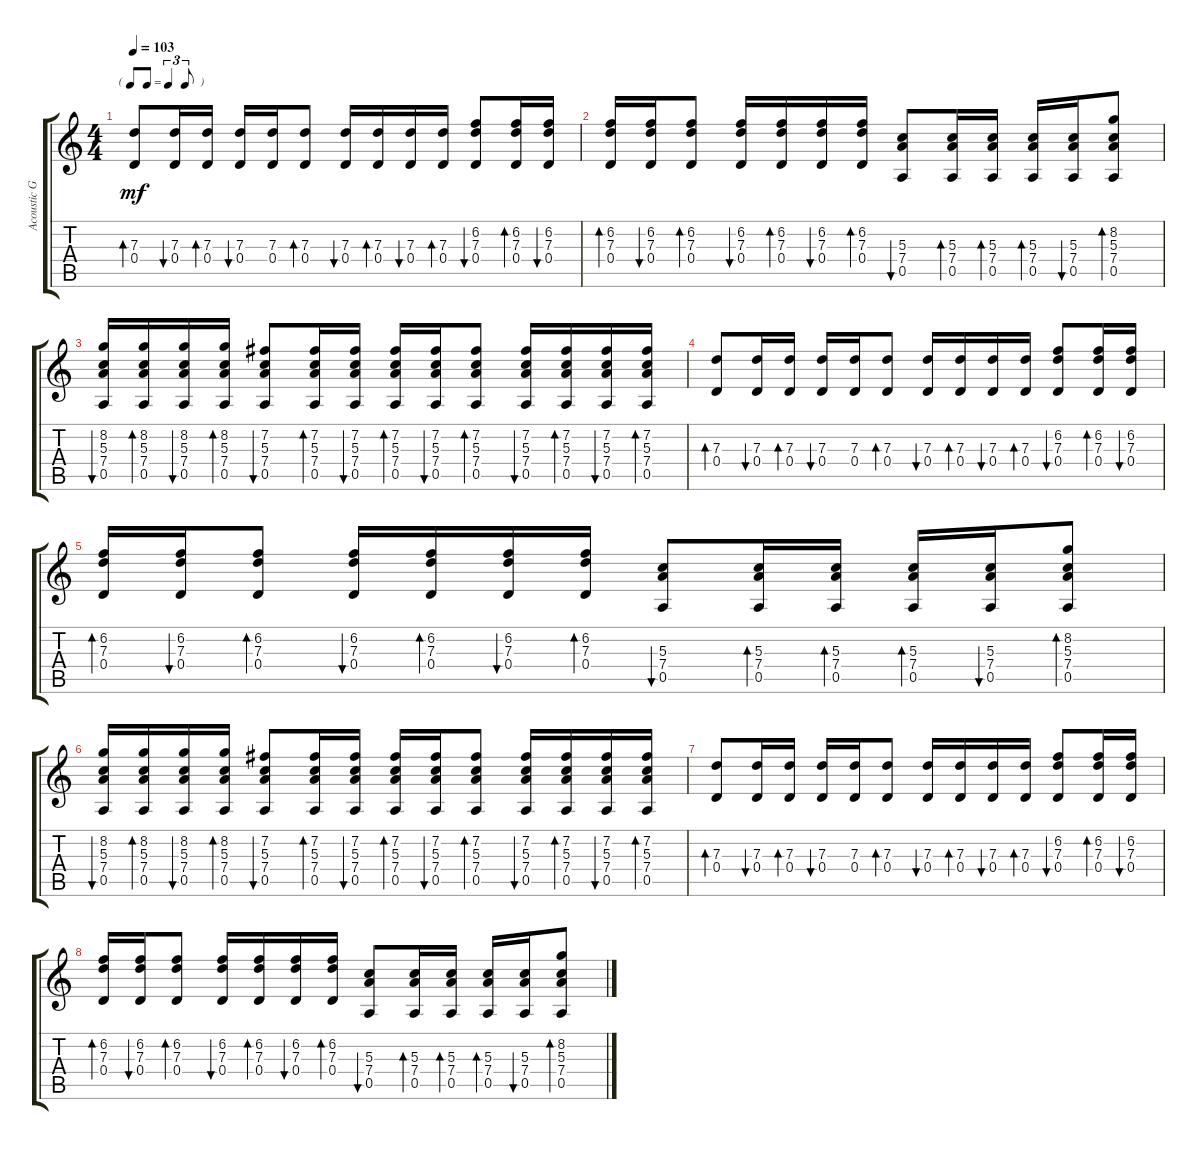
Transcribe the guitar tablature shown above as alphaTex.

\track ("Acoustic Guitar" "Acoustic G") {instrument acousticguitarsteel}
\staff {score tabs}
\tuning (E4 B3 G3 D3 A2 E2) {hide}
\ts (4 4)
\tf triplet8th
\tempo 103
\clef g2
\ks c
(7.3 0.4).8{bd 60 dy mf} (7.3 0.4).16{bu 120} (7.3 0.4).16{bd 120} (7.3 0.4).16{bu 120} (7.3 0.4).16 (7.3 0.4).8{bd 120} (7.3 0.4).16{bu 120} (7.3 0.4).16{bd 120} (7.3 0.4).16{bu 120} (7.3 0.4).16{bd 120} (6.2 7.3 0.4).8{bu 120} (6.2 7.3 0.4).16{bd 120} (6.2 7.3 0.4).16{bu 120} |
(6.2 7.3 0.4).16{bd 120} (6.2 7.3 0.4).16{bu 120} (6.2 7.3 0.4).8{bd 120} (6.2 7.3 0.4).16{bu 120} (6.2 7.3 0.4).16{bd 120} (6.2 7.3 0.4).16{bu 120} (6.2 7.3 0.4).16{bd 120} (5.3 7.4 0.5).8{bu 60} (5.3 7.4 0.5).16{bd 60} (5.3 7.4 0.5).16{bd 60} (5.3 7.4 0.5).16{bd 60} (5.3 7.4 0.5).16{bu 60} (8.2 5.3 7.4 0.5).8{bd 60} |
(8.2 5.3 7.4 0.5).16{bu 60} (8.2 5.3 7.4 0.5).16{bd 60} (8.2 5.3 7.4 0.5).16{bu 60} (8.2 5.3 7.4 0.5).16{bd 60} (7.2 5.3 7.4 0.5).8{bu 60} (7.2 5.3 7.4 0.5).16{bd 60} (7.2 5.3 7.4 0.5).16{bu 60} (7.2 5.3 7.4 0.5).16{bd 60} (7.2 5.3 7.4 0.5).16{bu 60} (7.2 5.3 7.4 0.5).8{bd 60} (7.2 5.3 7.4 0.5).16{bu 60} (7.2 5.3 7.4 0.5).16{bd 60} (7.2 5.3 7.4 0.5).16{bu 60} (7.2 5.3 7.4 0.5).16{bd 60} |
(7.3 0.4).8{bd 60} (7.3 0.4).16{bu 120} (7.3 0.4).16{bd 120} (7.3 0.4).16{bu 120} (7.3 0.4).16 (7.3 0.4).8{bd 120} (7.3 0.4).16{bu 120} (7.3 0.4).16{bd 120} (7.3 0.4).16{bu 120} (7.3 0.4).16{bd 120} (6.2 7.3 0.4).8{bu 120} (6.2 7.3 0.4).16{bd 120} (6.2 7.3 0.4).16{bu 120} |
(6.2 7.3 0.4).16{bd 120} (6.2 7.3 0.4).16{bu 120} (6.2 7.3 0.4).8{bd 120} (6.2 7.3 0.4).16{bu 120} (6.2 7.3 0.4).16{bd 120} (6.2 7.3 0.4).16{bu 120} (6.2 7.3 0.4).16{bd 120} (5.3 7.4 0.5).8{bu 60} (5.3 7.4 0.5).16{bd 60} (5.3 7.4 0.5).16{bd 60} (5.3 7.4 0.5).16{bd 60} (5.3 7.4 0.5).16{bu 60} (8.2 5.3 7.4 0.5).8{bd 60} |
(8.2 5.3 7.4 0.5).16{bu 60} (8.2 5.3 7.4 0.5).16{bd 60} (8.2 5.3 7.4 0.5).16{bu 60} (8.2 5.3 7.4 0.5).16{bd 60} (7.2 5.3 7.4 0.5).8{bu 60} (7.2 5.3 7.4 0.5).16{bd 60} (7.2 5.3 7.4 0.5).16{bu 60} (7.2 5.3 7.4 0.5).16{bd 60} (7.2 5.3 7.4 0.5).16{bu 60} (7.2 5.3 7.4 0.5).8{bd 60} (7.2 5.3 7.4 0.5).16{bu 60} (7.2 5.3 7.4 0.5).16{bd 60} (7.2 5.3 7.4 0.5).16{bu 60} (7.2 5.3 7.4 0.5).16{bd 60} |
(7.3 0.4).8{bd 60} (7.3 0.4).16{bu 120} (7.3 0.4).16{bd 120} (7.3 0.4).16{bu 120} (7.3 0.4).16 (7.3 0.4).8{bd 120} (7.3 0.4).16{bu 120} (7.3 0.4).16{bd 120} (7.3 0.4).16{bu 120} (7.3 0.4).16{bd 120} (6.2 7.3 0.4).8{bu 120} (6.2 7.3 0.4).16{bd 120} (6.2 7.3 0.4).16{bu 120} |
(6.2 7.3 0.4).16{bd 120} (6.2 7.3 0.4).16{bu 120} (6.2 7.3 0.4).8{bd 120} (6.2 7.3 0.4).16{bu 120} (6.2 7.3 0.4).16{bd 120} (6.2 7.3 0.4).16{bu 120} (6.2 7.3 0.4).16{bd 120} (5.3 7.4 0.5).8{bu 60} (5.3 7.4 0.5).16{bd 60} (5.3 7.4 0.5).16{bd 60} (5.3 7.4 0.5).16{bd 60} (5.3 7.4 0.5).16{bu 60} (8.2 5.3 7.4 0.5).8{bd 60}
